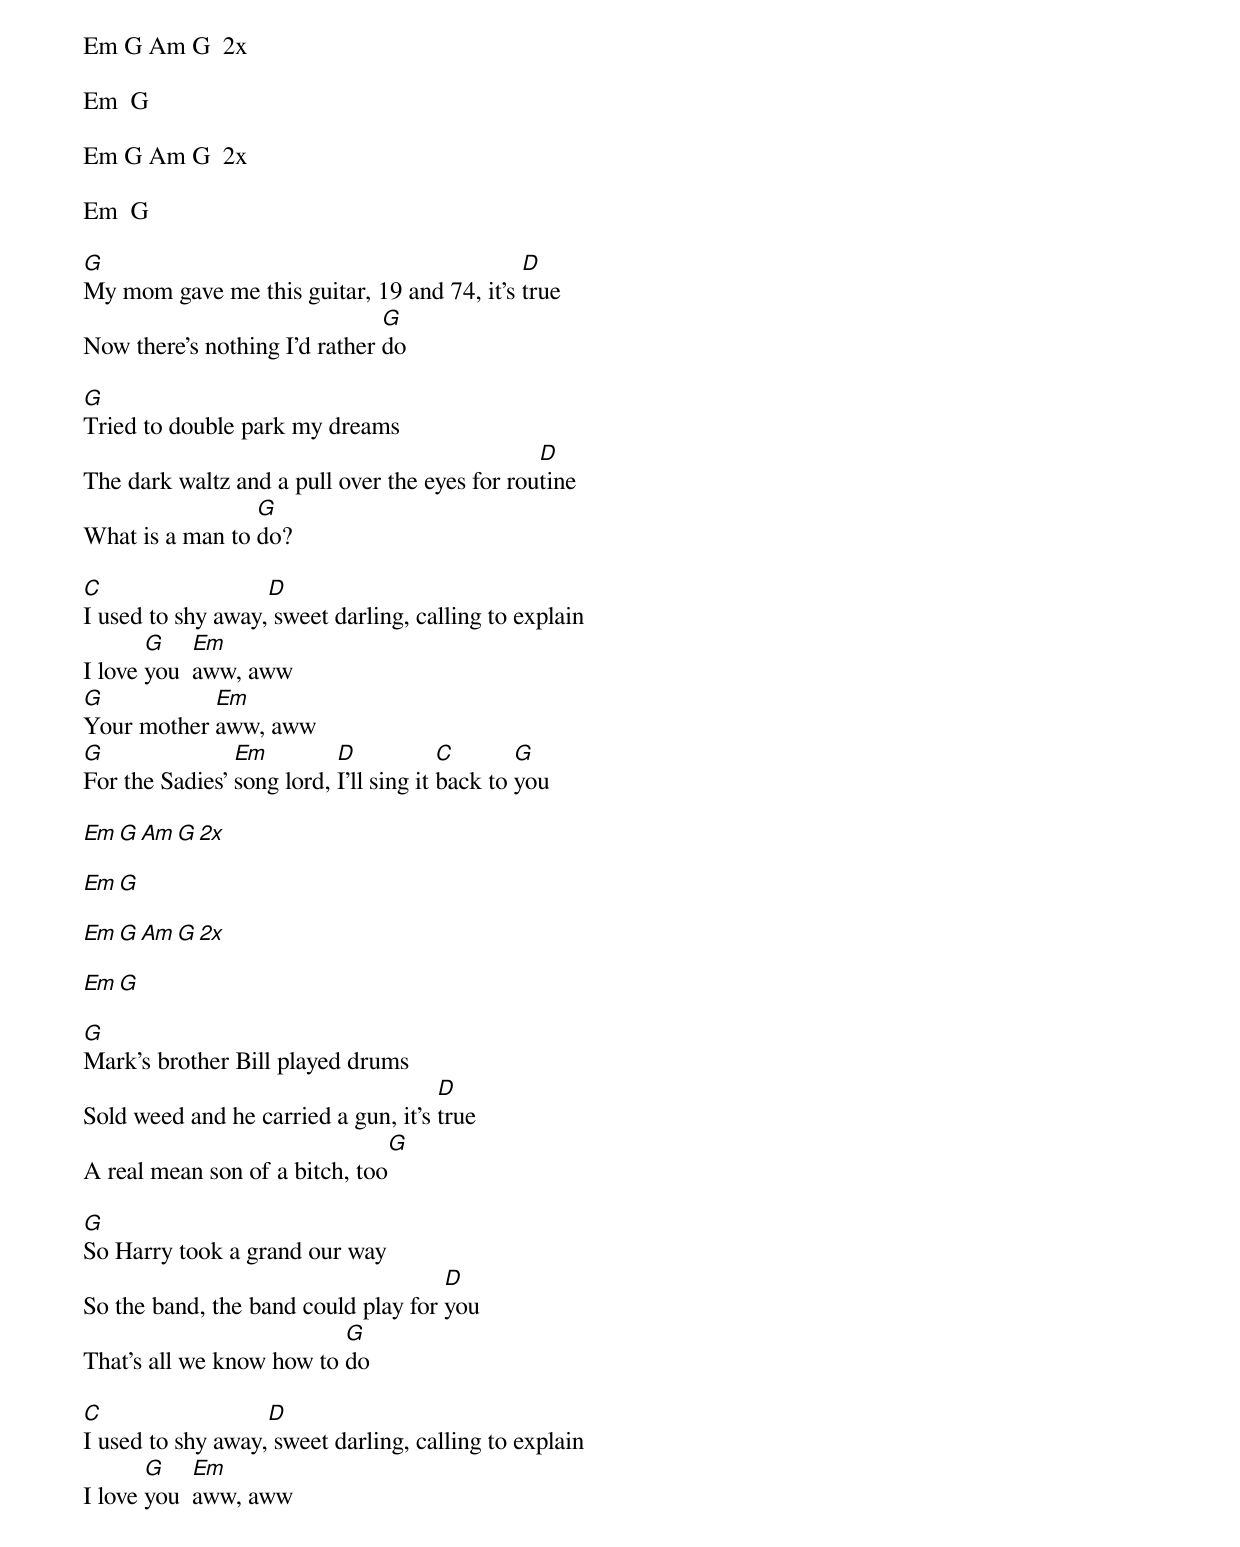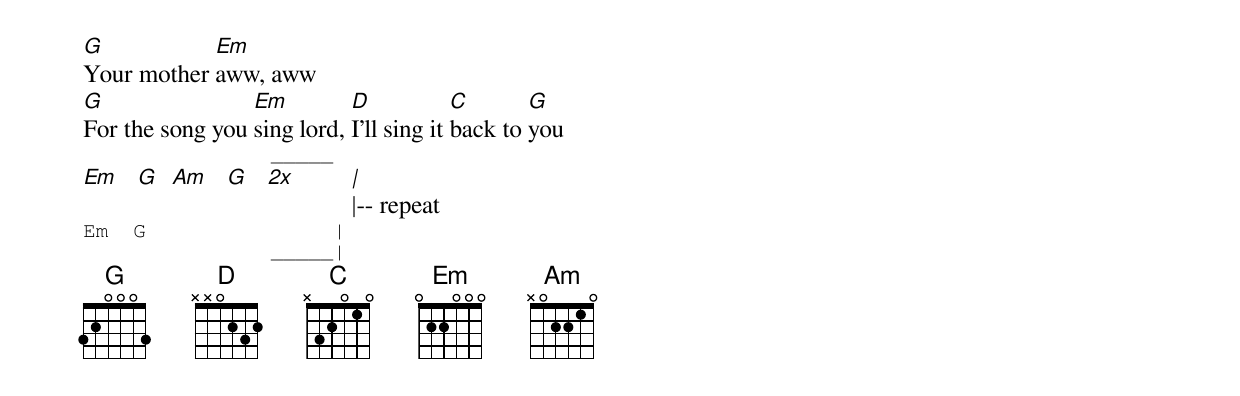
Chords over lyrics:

Em G Am G  2x

Em  G

Em G Am G  2x

Em  G

G                                           D
My mom gave me this guitar, 19 and 74, it's true
                               G
Now there's nothing I'd rather do

G
Tried to double park my dreams
                                               D
The dark waltz and a pull over the eyes for routine
                 G
What is a man to do?

C                  D
I used to shy away, sweet darling, calling to explain
       G    Em
I love you  aww, aww
G           Em
Your mother aww, aww
G               Em         D            C       G
For the Sadies' song lord, I'll sing it back to you

Em G Am G  2x

Em  G

Em G Am G  2x

Em  G

G
Mark's brother Bill played drums
                                     D
Sold weed and he carried a gun, it's true
                               G
A real mean son of a bitch, too

G
So Harry took a grand our way
                                     D
So the band, the band could play for you
                          G
That's all we know how to do

C                  D
I used to shy away, sweet darling, calling to explain
       G    Em
I love you  aww, aww
G           Em
Your mother aww, aww
G                Em         D            C       G
For the song you sing lord, I'll sing it back to you
               _____
Em G Am G  2x       |
                    |-- repeat
Em  G               |
               _____|
